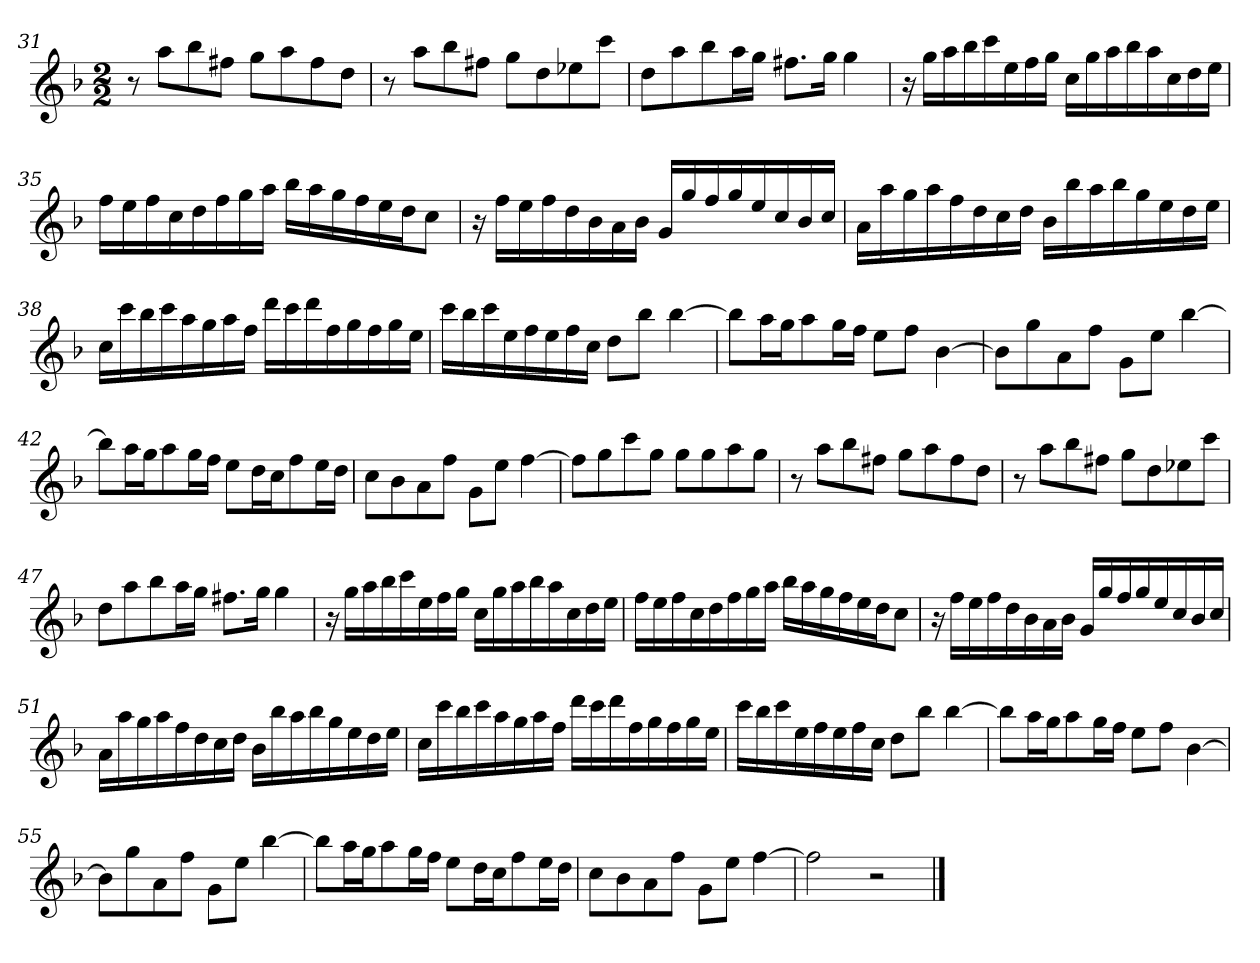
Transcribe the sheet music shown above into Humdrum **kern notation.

**kern
*part1
*staff1
*clefG2
*k[b-]
*F:
*M2/2
=31
8r
8aa\L
8bb-\
8ff#X\J
8gg\L
8aa\
8ff#\
8dd\J
=32
8r
8aa\L
8bb-\
8ff#X\J
8gg\L
8dd\
8ee-X\
8ccc\J
=33
8dd\L
8aa\
8bb-\
16aa\L
16gg\JJ
8.ff#X\L
16gg\Jk
4gg
=34
16r
16gg\LL
16aa\
16bb-\
16ccc\
16ee\
16ff\
16gg\JJ
16cc\LL
16gg\
16aa\
16bb-\
16aa\
16cc\
16dd\
16ee\JJ
=35
16ff\LL
16ee\
16ff\
16cc\
16dd\
16ff\
16gg\
16aa\JJ
16bb-\LL
16aa\
16gg\
16ff\
16ee\
16dd\J
8cc\J
=36
16r
16ff\LL
16ee\
16ff\
16dd\
16b-\
16a\
16b-\JJ
16g/LL
16gg/
16ff/
16gg/
16ee/
16cc/
16b-/
16cc/JJ
=37
16a\LL
16aa\
16gg\
16aa\
16ff\
16dd\
16cc\
16dd\JJ
16b-\LL
16bb-\
16aa\
16bb-\
16gg\
16ee\
16dd\
16ee\JJ
=38
16cc\LL
16ccc\
16bb-\
16ccc\
16aa\
16gg\
16aa\
16ff\JJ
16ddd\LL
16ccc\
16ddd\
16ff\
16gg\
16ff\
16gg\
16ee\JJ
=39
16ccc\LL
16bb-\
16ccc\
16ee\
16ff\
16ee\
16ff\
16cc\JJ
8dd\L
8bb-\J
[4bb-
=40
8bb-\L]
16aa\L
16gg\J
8aa\
16gg\L
16ff\JJ
8ee\L
8ff\J
[4b-
=41
8b-\L]
8gg\
8a\
8ff\J
8g\L
8ee\J
[4bb-
=42
8bb-\L]
16aa\L
16gg\J
8aa\
16gg\L
16ff\JJ
8ee\L
16dd\L
16cc\J
8ff\
16ee\L
16dd\JJ
=43
8cc\L
8b-\
8a\
8ff\J
8g\L
8ee\J
[4ff
=44
8ff\L]
8gg\
8ccc\
8gg\J
8gg\L
8gg\
8aa\
8gg\J
=45
8r
8aa\L
8bb-\
8ff#X\J
8gg\L
8aa\
8ff#\
8dd\J
=46
8r
8aa\L
8bb-\
8ff#X\J
8gg\L
8dd\
8ee-X\
8ccc\J
=47
8dd\L
8aa\
8bb-\
16aa\L
16gg\JJ
8.ff#X\L
16gg\Jk
4gg
=48
16r
16gg\LL
16aa\
16bb-\
16ccc\
16ee\
16ff\
16gg\JJ
16cc\LL
16gg\
16aa\
16bb-\
16aa\
16cc\
16dd\
16ee\JJ
=49
16ff\LL
16ee\
16ff\
16cc\
16dd\
16ff\
16gg\
16aa\JJ
16bb-\LL
16aa\
16gg\
16ff\
16ee\
16dd\J
8cc\J
=50
16r
16ff\LL
16ee\
16ff\
16dd\
16b-\
16a\
16b-\JJ
16g/LL
16gg/
16ff/
16gg/
16ee/
16cc/
16b-/
16cc/JJ
=51
16a\LL
16aa\
16gg\
16aa\
16ff\
16dd\
16cc\
16dd\JJ
16b-\LL
16bb-\
16aa\
16bb-\
16gg\
16ee\
16dd\
16ee\JJ
=52
16cc\LL
16ccc\
16bb-\
16ccc\
16aa\
16gg\
16aa\
16ff\JJ
16ddd\LL
16ccc\
16ddd\
16ff\
16gg\
16ff\
16gg\
16ee\JJ
=53
16ccc\LL
16bb-\
16ccc\
16ee\
16ff\
16ee\
16ff\
16cc\JJ
8dd\L
8bb-\J
[4bb-
=54
8bb-\L]
16aa\L
16gg\J
8aa\
16gg\L
16ff\JJ
8ee\L
8ff\J
[4b-
=55
8b-\L]
8gg\
8a\
8ff\J
8g\L
8ee\J
[4bb-
=56
8bb-\L]
16aa\L
16gg\J
8aa\
16gg\L
16ff\JJ
8ee\L
16dd\L
16cc\J
8ff\
16ee\L
16dd\JJ
=57
8cc\L
8b-\
8a\
8ff\J
8g\L
8ee\J
[4ff
=58
2ff]
2r
==
*-
